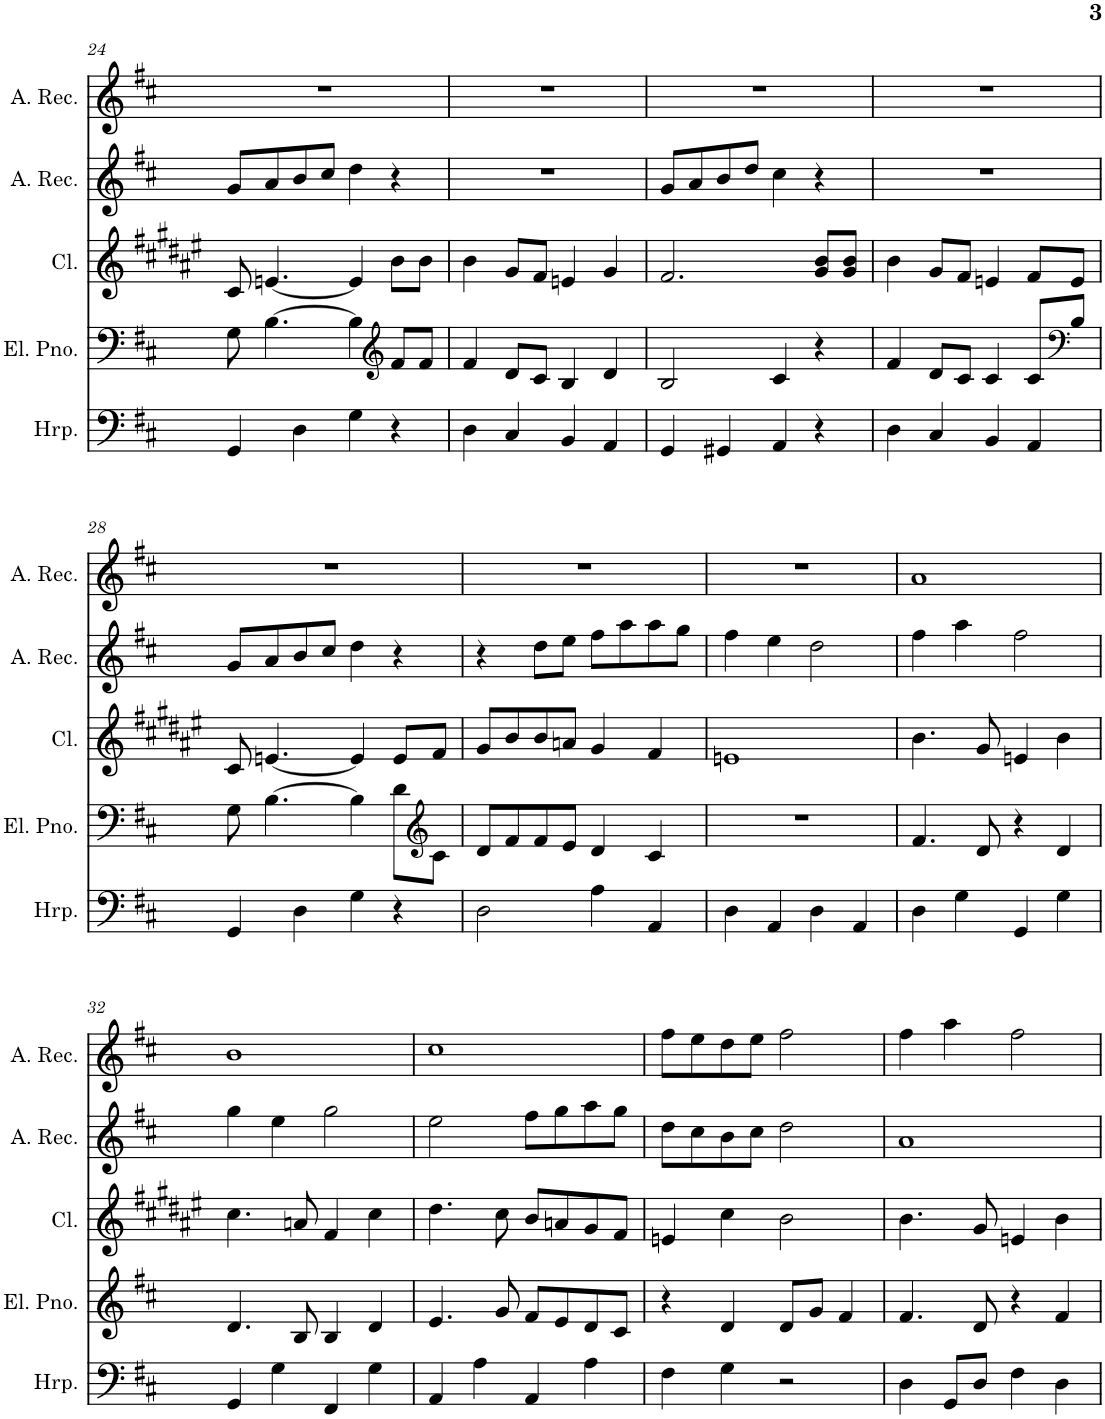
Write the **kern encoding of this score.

**kern	**kern	**kern	**kern	**kern
*part5	*part4	*part3	*part2	*part1
*staff5	*staff4	*staff3	*staff2	*staff1
*I"Harp	*I"Electric Piano	*I"Clarinet	*I"Alto Recorder	*I"Alto Recorder
*I'Hrp.	*I'El. Pno.	*I'Cl.	*I'A. Rec.	*I'A. Rec.
!!LO:PB:g=z
*clefF4	*clefF4	*clefG2	*clefG2	*clefG2
*	*	*Trd1c2	*	*
*k[f#c#]	*k[f#c#]	*k[f#c#g#d#a#e#]	*k[f#c#]	*k[f#c#]
*M4/4	*M4/4	*M4/4	*M4/4	*M4/4
=24	=24	=24	=24	=24
4GG/	8G\	8c#/	8g/L	1r
.	[4.B\	[4.en/	8a/	.
4D\	.	.	8b/	.
.	.	.	8cc#/J	.
4G\	4B\]	4e/]	4dd\	.
*	*clefG2	*	*	*
4r	8f#/L	8b\L	4r	.
.	8f#/J	8b\J	.	.
=25	=25	=25	=25	=25
4D\	4f#/	4b\	1r	1r
4C#/	8d/L	8g#/L	.	.
.	8c#/J	8f#/J	.	.
4BB/	4B/	4en/	.	.
4AA/	4d/	4g#/	.	.
=26	=26	=26	=26	=26
4GG/	2B/	2.f#/	8g/L	1r
.	.	.	8a/	.
4GG#X/	.	.	8b/	.
.	.	.	8dd/J	.
4AA/	4c#/	.	4cc#\	.
4r	4r	8g#/ 8b/L	4r	.
.	.	8g#/ 8b/J	.	.
=27	=27	=27	=27	=27
4D\	4f#/	4b\	1r	1r
4C#/	8d/L	8g#/L	.	.
.	8c#/J	8f#/J	.	.
4BB/	4c#/	4en/	.	.
4AA/	8c#/L	8f#/L	.	.
*	*clefF4	*	*	*
.	8B/J	8e/J	.	.
!!LO:LB:g=z
=28	=28	=28	=28	=28
4GG/	8G\	8c#/	8g/L	1r
.	[4.B\	[4.en/	8a/	.
4D\	.	.	8b/	.
.	.	.	8cc#/J	.
4G\	4B\]	4e/]	4dd\	.
4r	8d\L	8e/L	4r	.
*	*clefG2	*	*	*
.	8c#\J	8f#/J	.	.
=29	=29	=29	=29	=29
2D\	8d/L	8g#/L	4r	1r
.	8f#/	8b/	.	.
.	8f#/	8b/	8dd\L	.
.	8e/J	8an/J	8ee\J	.
4A\	4d/	4g#/	8ff#\L	.
.	.	.	8aa\	.
4AA/	4c#/	4f#/	8aa\	.
.	.	.	8gg\J	.
=30	=30	=30	=30	=30
4D\	1r	1en	4ff#\	1r
4AA/	.	.	4ee\	.
4D\	.	.	2dd\	.
4AA/	.	.	.	.
=31	=31	=31	=31	=31
4D\	4.f#/	4.b\	4ff#\	1a
4G\	.	.	4aa\	.
.	8d/	8g#/	.	.
4GG/	4r	4en/	2ff#\	.
4G\	4d/	4b\	.	.
!!LO:LB:g=z
=32	=32	=32	=32	=32
4GG/	4.d/	4.cc#\	4gg\	1b
4G\	.	.	4ee\	.
.	8B/	8an/	.	.
4FF#/	4B/	4f#/	2gg\	.
4G\	4d/	4cc#\	.	.
=33	=33	=33	=33	=33
4AA/	4.e/	4.dd#\	2ee\	1cc#
4A\	.	.	.	.
.	8g/	8cc#\	.	.
4AA/	8f#/L	8b/L	8ff#\L	.
.	8e/	8an/	8gg\	.
4A\	8d/	8g#/	8aa\	.
.	8c#/J	8f#/J	8gg\J	.
=34	=34	=34	=34	=34
4F#\	4r	4en/	8dd\L	8ff#\L
.	.	.	8cc#\	8ee\
4G\	4d/	4cc#\	8b\	8dd\
.	.	.	8cc#\J	8ee\J
2r	8d/L	2b\	2dd\	2ff#\
.	8g/J	.	.	.
.	4f#/	.	.	.
=35	=35	=35	=35	=35
4D\	4.f#/	4.b\	1a	4ff#\
8GG/L	.	.	.	4aa\
8D/J	8d/	8g#/	.	.
4F#\	4r	4en/	.	2ff#\
4D\	4f#/	4b\	.	.
=	=	=	=	=
*-	*-	*-	*-	*-
